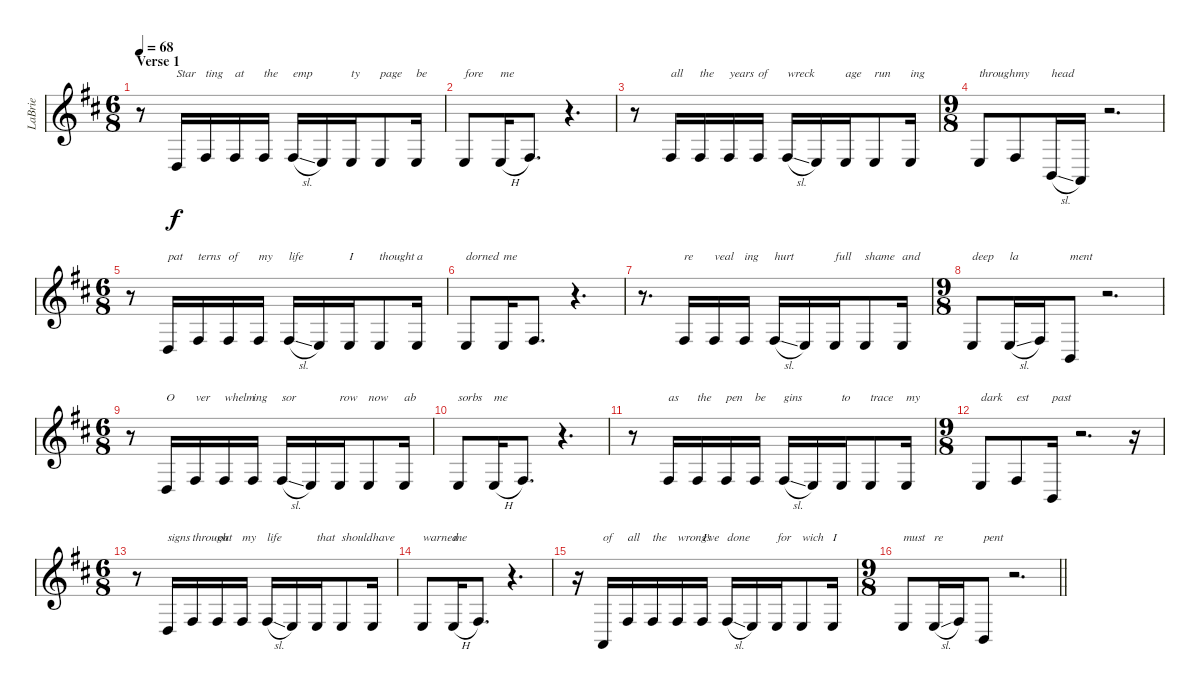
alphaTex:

\track ("LaBrie" "LaBrie") {instrument clarinet}
\staff {score}
\tuning (E4 B3 G3 D3 A2 E2) {hide}
\ts (6 8)
\section ("" "Verse 1")
\tempo 68
\clef g2
\ks d
r.8{dy f} 0.4.16{txt "Star"} 4.4.16{txt "ting"} 4.4.16{txt "at"} 4.4.16{txt "the"} 4.4{sl}.16{txt "emp"} 2.4.16 2.4.16{txt "ty"} 2.4.8{txt "page"} 2.4.16{txt "be"} |
2.4.8{txt "fore"} 2.4{h}.16{txt "me"} 4.4.8{d} r.4{d} |
r.8 4.4.16{txt "all"} 4.4.16{txt "the"} 4.4.16{txt "years"} 4.4.16{txt "of"} 4.4{sl}.16{txt "wreck"} 2.4.16 2.4.16{txt "age"} 2.4.8{txt "run"} 2.4.16{txt "ing"} |
\ts (9 8)
2.4.8{txt "through"} 4.4.8{txt "my"} 2.5{sl}.16{txt "head"} 0.5.16 r.2{d} |
\ts (6 8)
r.8 0.4.16{txt "pat"} 4.4.16{txt "terns"} 4.4.16{txt "of"} 4.4.16{txt "my"} 4.4{sl}.16{txt "life"} 2.4.16 2.4.16{txt "I"} 2.4.8{txt "thought"} 2.4.16{txt "a"} |
2.4.8{txt "dorned"} 2.4.16{txt "me"} 4.4.8{d} r.4{d} |
r.8{d} 4.4.16{txt "re"} 4.4.16{txt "veal"} 4.4.16{txt "ing"} 4.4{sl}.16{txt "hurt"} 2.4.16 2.4.16{txt "full"} 2.4.8{txt "shame"} 2.4.16{txt "and"} |
\ts (9 8)
2.4.8{txt "deep"} 2.4{sl}.16{txt "la"} 4.4.16 2.5.8{txt "ment"} r.2{d} |
\ts (6 8)
r.8 0.4.16{txt "O"} 4.4.16{txt "ver"} 4.4.16{txt "whelm"} 4.4.16{txt "ing"} 4.4{sl}.16{txt "sor"} 2.4.16 2.4.16{txt "row"} 2.4.8{txt "now"} 2.4.16{txt "ab"} |
2.4.8{txt "sorbs"} 2.4{h}.16{txt "me"} 4.4.8{d} r.4{d} |
r.8 4.4.16{txt "as"} 4.4.16{txt "the"} 4.4.16{txt "pen"} 4.4.16{txt "be"} 4.4{sl}.16{txt "gins"} 2.4.16 2.4.16{txt "to"} 2.4.8{txt "trace"} 2.4.16{txt "my"} |
\ts (9 8)
2.4.8{txt "dark"} 4.4.8{txt "est"} 2.5.16{txt "past"} r.2{d} r.16 |
\ts (6 8)
r.8 0.4.16{txt "signs"} 4.4.16{txt "through"} 4.4.16{txt "out"} 4.4.16{txt "my"} 4.4{sl}.16{txt "life"} 2.4.16 2.4.16{txt "that"} 2.4.8{txt "should"} 2.4.16{txt "have"} |
2.4.8{txt "warned"} 2.4{h}.16{txt "me"} 4.4.8{d} r.4{d} |
r.16 0.5.16{txt "of"} 4.4.16{txt "all"} 4.4.16{txt "the"} 4.4.16{txt "wrongs"} 4.4.16{txt "I've"} 4.4{sl}.16{txt "done"} 2.4.16 2.4.16{txt "for"} 2.4.8{txt "wich"} 2.4.16{txt "I"} |
\ts (9 8)
\barLineRight lightlight
2.4.8{txt "must"} 2.4{sl}.16{txt "re"} 4.4.16 2.5.8{txt "pent"} r.2{d}
